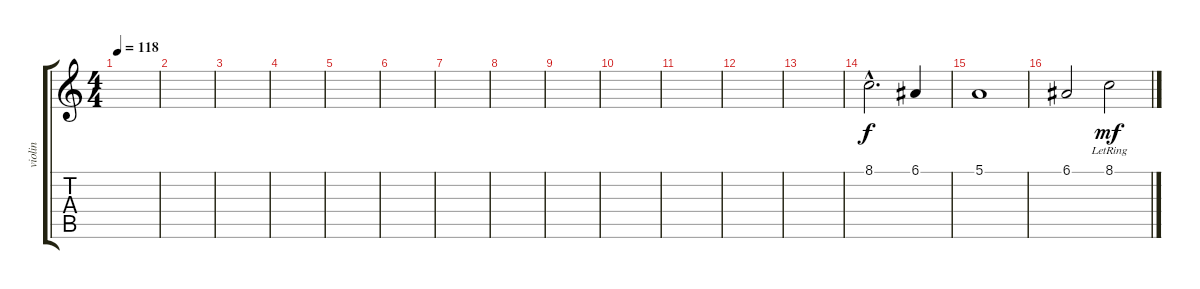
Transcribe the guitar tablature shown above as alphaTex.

\track ("violin" "violin") {instrument violin}
\staff {score tabs}
\tuning (E4 B3 G3 D3 A2 E2) {hide}
\ts (4 4)
\tempo 118
\clef g2
\ks c
|
|
|
|
|
|
|
|
|
|
|
|
|
8.1{hac}.2{d dy f} 6.1.4 |
5.1.1 |
6.1.2 8.1{lr}.2{dy mf}
